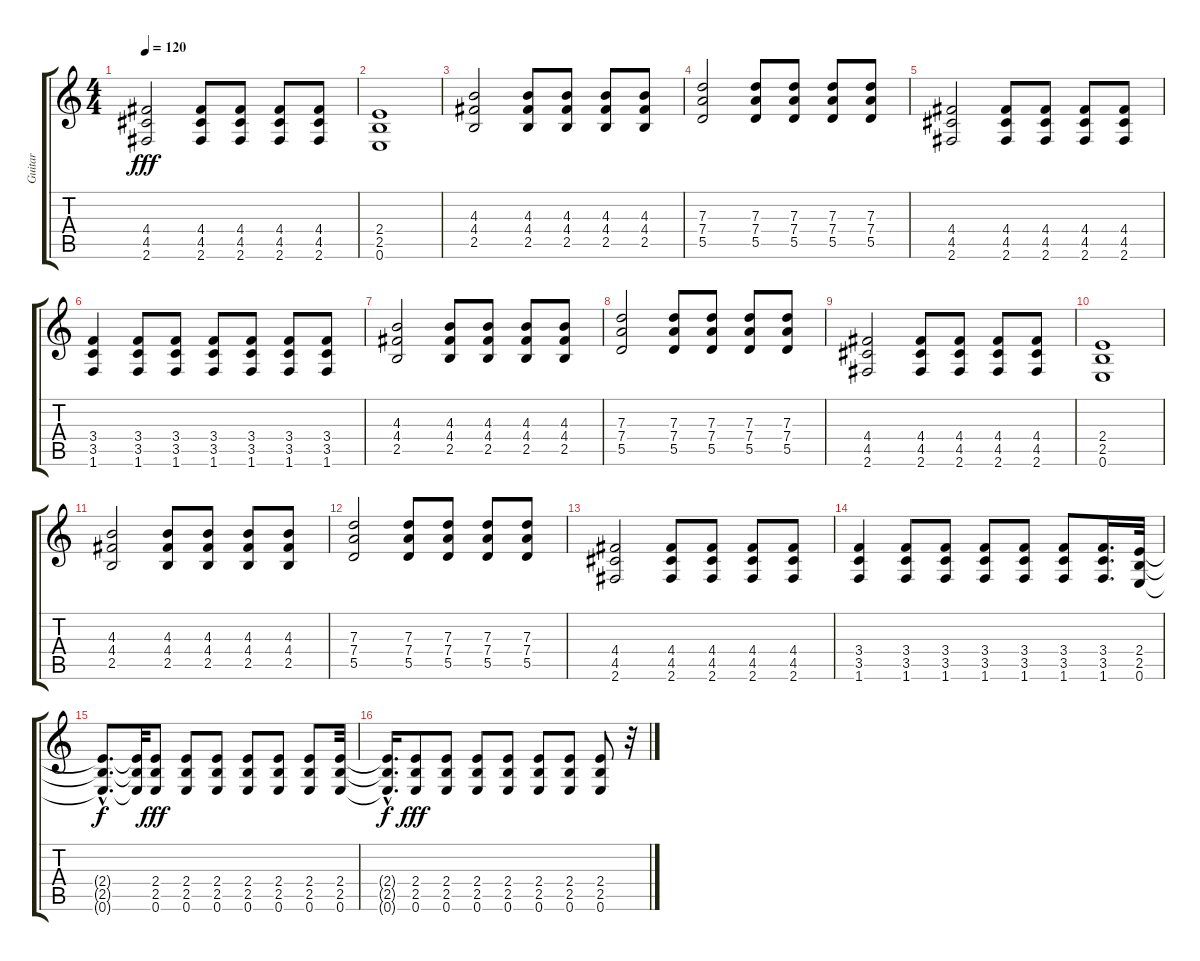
\track ("Guitar" "Guitar") {instrument overdrivenguitar}
\staff {score tabs}
\tuning (E4 B3 G3 D3 A2 E2) {hide}
\ts (4 4)
\tempo 120
\clef g2
\ks c
(4.4 4.5 2.6).2{dy fff} (4.4 4.5 2.6).8 (4.4 4.5 2.6).8 (4.4 4.5 2.6).8 (4.4 4.5 2.6).8 |
(2.4 2.5 0.6).1 |
(4.3 4.4 2.5).2 (4.3 4.4 2.5).8 (4.3 4.4 2.5).8 (4.3 4.4 2.5).8 (4.3 4.4 2.5).8 |
(7.3 7.4 5.5).2 (7.3 7.4 5.5).8 (7.3 7.4 5.5).8 (7.3 7.4 5.5).8 (7.3 7.4 5.5).8 |
(4.4 4.5 2.6).2 (4.4 4.5 2.6).8 (4.4 4.5 2.6).8 (4.4 4.5 2.6).8 (4.4 4.5 2.6).8 |
(3.4 3.5 1.6).4 (3.4 3.5 1.6).8 (3.4 3.5 1.6).8 (3.4 3.5 1.6).8 (3.4 3.5 1.6).8 (3.4 3.5 1.6).8 (3.4 3.5 1.6).8 |
(4.3 4.4 2.5).2 (4.3 4.4 2.5).8 (4.3 4.4 2.5).8 (4.3 4.4 2.5).8 (4.3 4.4 2.5).8 |
(7.3 7.4 5.5).2 (7.3 7.4 5.5).8 (7.3 7.4 5.5).8 (7.3 7.4 5.5).8 (7.3 7.4 5.5).8 |
(4.4 4.5 2.6).2 (4.4 4.5 2.6).8 (4.4 4.5 2.6).8 (4.4 4.5 2.6).8 (4.4 4.5 2.6).8 |
(2.4 2.5 0.6).1 |
(4.3 4.4 2.5).2 (4.3 4.4 2.5).8 (4.3 4.4 2.5).8 (4.3 4.4 2.5).8 (4.3 4.4 2.5).8 |
(7.3 7.4 5.5).2 (7.3 7.4 5.5).8 (7.3 7.4 5.5).8 (7.3 7.4 5.5).8 (7.3 7.4 5.5).8 |
(4.4 4.5 2.6).2 (4.4 4.5 2.6).8 (4.4 4.5 2.6).8 (4.4 4.5 2.6).8 (4.4 4.5 2.6).8 |
(3.4 3.5 1.6).4 (3.4 3.5 1.6).8 (3.4 3.5 1.6).8 (3.4 3.5 1.6).8 (3.4 3.5 1.6).8 (3.4 3.5 1.6).8 (3.4 3.5 1.6).16{d} (2.4 2.5 0.6).32 |
(2.4{hac t} 2.5{hac t} 0.6{hac t}).8{d dy f} (2.4{t} 2.5{t} 0.6{t}).32 (2.4 2.5 0.6).8{dy fff} (2.4 2.5 0.6).8 (2.4 2.5 0.6).8 (2.4 2.5 0.6).8 (2.4 2.5 0.6).8 (2.4 2.5 0.6).8 (2.4 2.5 0.6).32 |
(2.4{hac t} 2.5{hac t} 0.6{hac t}).16{d dy f} (2.4 2.5 0.6).8{dy fff} (2.4 2.5 0.6).8 (2.4 2.5 0.6).8 (2.4 2.5 0.6).8 (2.4 2.5 0.6).8 (2.4 2.5 0.6).8 (2.4 2.5 0.6).8 r.32
